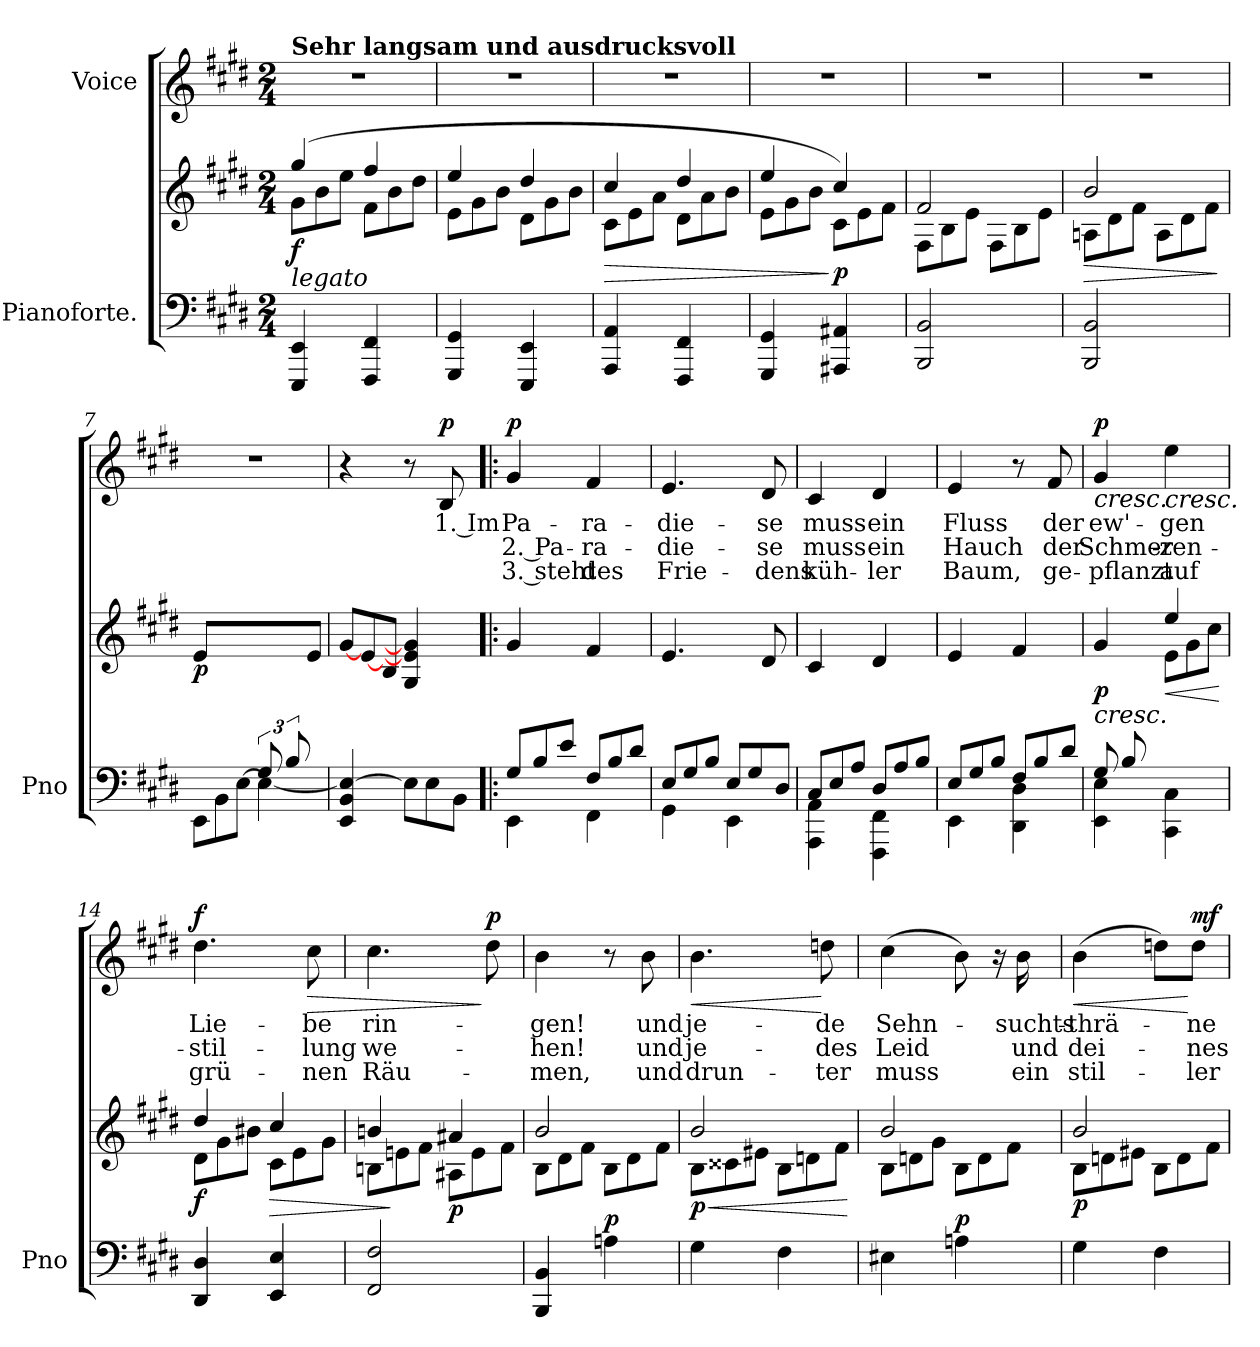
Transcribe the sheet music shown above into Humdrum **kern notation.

**kern	**kern	**dynam	**kern	**text	**text	**text	**dynam
*part2	*part2	*part2	*part1	*part1	*part1	*part1	*part1
*staff3	*staff2	*staff2/3	*staff1	*staff1	*staff1	*staff1	*staff1
*I"Pianoforte.	*	*	*I"Voice	*	*	*	*
*I'Pno	*	*	*	*	*	*	*
*clefF4	*clefG2	*	*clefG2	*	*	*	*
*k[f#c#g#d#]	*k[f#c#g#d#]	*	*k[f#c#g#d#]	*	*	*	*
*M2/4	*M2/4	*	*M2/4	*	*	*	*
=1	=1	=1	=1	=1	=1	=1	=1
*	*^	*	*	*	*	*	*
*	*	*Xtuplet	*	*	*	*	*	*
!	!	!	!	!LO:TX:a:B:t=Sehr langsam und ausdrucksvoll	!	!	!	!
!LO:TX:a:i:t=legato	!	!	!	!	!	!	!	!
!	!	!	!LO:DY:b	!	!	!	!	!
4EEE/ 4EE/	(4gg#/	12g#\L	f	2r	.	.	.	.
.	.	12b\	.	.	.	.	.	.
.	.	12ee\J	.	.	.	.	.	.
4FFF#/ 4FF#/	4ff#/	12f#\L	.	.	.	.	.	.
.	.	12b\	.	.	.	.	.	.
.	.	12dd#\J	.	.	.	.	.	.
=2	=2	=2	=2	=2	=2	=2	=2	=2
4GGG#/ 4GG#/	4ee/	12e\L	.	2r	.	.	.	.
.	.	12g#\	.	.	.	.	.	.
.	.	12b\J	.	.	.	.	.	.
4EEE/ 4EE/	4dd#/	12d#\L	.	.	.	.	.	.
.	.	12g#\	.	.	.	.	.	.
.	.	12b\J	.	.	.	.	.	.
=3	=3	=3	=3	=3	=3	=3	=3	=3
!	!	!	!LO:HP:b	!	!	!	!	!
4AAA/ 4AA/	4cc#/	12c#\L	>	2r	.	.	.	.
.	.	12e\	.	.	.	.	.	.
.	.	12a\J	.	.	.	.	.	.
4FFF#/ 4FF#/	4dd#/	12d#\L	.	.	.	.	.	.
.	.	12a\	.	.	.	.	.	.
.	.	12b\J	.	.	.	.	.	.
=4	=4	=4	=4	=4	=4	=4	=4	=4
4GGG#/ 4GG#/	4ee/	12e\L	.	2r	.	.	.	.
.	.	12g#\	.	.	.	.	.	.
.	.	12b\J	.	.	.	.	.	.
!	!	!	!LO:DY:n=1:b	!	!	!	!	!
4AAA#X/ 4AA#X/	4cc#/)	12c#\L	] p	.	.	.	.	.
.	.	12e\	.	.	.	.	.	.
.	.	12f#\J	.	.	.	.	.	.
=5	=5	=5	=5	=5	=5	=5	=5	=5
2BBB/ 2BB/	2f#/	12F#\L	.	2r	.	.	.	.
.	.	12B\	.	.	.	.	.	.
.	.	12e\J	.	.	.	.	.	.
.	.	12F#\L	.	.	.	.	.	.
.	.	12B\	.	.	.	.	.	.
.	.	12e\J	.	.	.	.	.	.
=6	=6	=6	=6	=6	=6	=6	=6	=6
!	!	!	!LO:HP:b	!	!	!	!	!
2BBB/ 2BB/	2b/	12An\L	>	2r	.	.	.	.
.	.	12d#\	.	.	.	.	.	.
.	.	12f#\J	.	.	.	.	.	.
.	.	12A\L	.	.	.	.	.	.
.	.	12d#\	.	.	.	.	.	.
.	.	12f#\J	.	.	.	.	.	.
*	*v	*v	*	*	*	*	*	*
.	.	]	.	.	.	.	.
!!LO:LB:g=z
=7	=7	=7	=7	=7	=7	=7	=7
*^	*	*	*	*	*	*	*
*	*Xtuplet	*	*	*	*	*	*	*
!	!	!	!LO:DY:b	!	!	!	!	!
4ryy	12EE\L	4e/	p	2r	.	.	.	.
.	12BB\	.	.	.	.	.	.	.
.	[12E\J	.	.	.	.	.	.	.
12G#/L	4E\_	6ryy	.	.	.	.	.	.
12B/	.	.	.	.	.	.	.	.
12ryy	.	12e/J	.	.	.	.	.	.
*v	*v	*	*	*	*	*	*	*
=8	=8	=8	=8	=8	=8	=8	=8
4EE/ 4BB/ 4E/_	[12g#/L	.	4r	.	.	.	.
.	[12e/	.	.	.	.	.	.
.	12B/J	.	.	.	.	.	.
12E\L]	4G#/ 4e/] 4g#/]	.	8r	.	.	.	.
12E\	.	.	.	.	.	.	.
!	!	!	!	!LO:LY:b	!	!	!LO:DY:a
.	.	.	8B/	1. Im	.	.	p
12BB\J	.	.	.	.	.	.	.
=9!|:	=9!|:	=9!|:	=9!|:	=9!|:	=9!|:	=9!|:	=9!|:
*^	*	*	*	*	*	*	*
!	!	!	!	!	!LO:LY:b	!LO:LY:b	!LO:LY:b	!LO:DY:a
12G#/L	4EE\	4g#/	.	4g#/	Pa-	2. Pa-	3. steht	p
12B/	.	.	.	.	.	.	.	.
12e/J	.	.	.	.	.	.	.	.
!	!	!	!	!	!LO:LY:b	!LO:LY:b	!LO:LY:b	!
12F#/L	4FF#\	4f#/	.	4f#/	-ra-	-ra-	des	.
12B/	.	.	.	.	.	.	.	.
12d#/J	.	.	.	.	.	.	.	.
=10	=10	=10	=10	=10	=10	=10	=10	=10
!	!	!	!	!	!LO:LY:b	!LO:LY:b	!LO:LY:b	!
12E/L	4GG#\	4.e/	.	4.e/	-die-	-die-	Frie-	.
12G#/	.	.	.	.	.	.	.	.
12B/J	.	.	.	.	.	.	.	.
12E/L	4EE\	.	.	.	.	.	.	.
12G#/	.	.	.	.	.	.	.	.
!	!	!	!	!	!LO:LY:b	!LO:LY:b	!LO:LY:b	!
.	.	8d#/	.	8d#/	-se	-se	-dens	.
12D#/J	.	.	.	.	.	.	.	.
=11	=11	=11	=11	=11	=11	=11	=11	=11
!	!	!	!	!	!LO:LY:b	!LO:LY:b	!LO:LY:b	!
12C#/L	4AAA\ 4AA\	4c#/	.	4c#/	muss	muss	küh-	.
12E/	.	.	.	.	.	.	.	.
12A/J	.	.	.	.	.	.	.	.
!	!	!	!	!	!LO:LY:b	!LO:LY:b	!LO:LY:b	!
12D#/L	4FFF#\ 4FF#\	4d#/	.	4d#/	ein	ein	-ler	.
12A/	.	.	.	.	.	.	.	.
12B/J	.	.	.	.	.	.	.	.
=12	=12	=12	=12	=12	=12	=12	=12	=12
!	!	!	!	!	!LO:LY:b	!LO:LY:b	!LO:LY:b	!
12E/L	4EE\	4e/	.	4e/	Fluss	Hauch	Baum,	.
12G#/	.	.	.	.	.	.	.	.
12B/J	.	.	.	.	.	.	.	.
12F#/L	4DD#\ 4D#\	4f#/	.	8r	.	.	.	.
12B/	.	.	.	.	.	.	.	.
!	!	!	!	!	!LO:LY:b	!LO:LY:b	!LO:LY:b	!
.	.	.	.	8f#/	der	der	ge-	.
12d#/J	.	.	.	.	.	.	.	.
!!LO:LB:g=z
=13	=13	=13	=13	=13	=13	=13	=13	=13
!	!	!	!LO:HP:b	!	!LO:LY:b	!LO:LY:b	!LO:LY:b	!LO:HP:b
*	*	*^	*	*	*	*	*	*
!	!	!	!	!LO:DY:n=1:b	!	!	!	!	!LO:DY:n=1:b
12G#/L	4EE\ 4E\	4g#/	6ryy	< p	4g#/	ew'-	Schmer-	pflanzt	< p
12B/	.	.	.	.	.	.	.	.	.
3ryy	.	.	12e\J	.	.	.	.	.	.
!	!	!	!	!LO:HP:b	!	!LO:LY:b	!LO:LY:b	!LO:LY:b	!LO:HP:b
.	4CC#\ 4C#\	4ee/	12e\L	<	4ee\	-gen	-zen-	auf	<
.	.	.	12g#\	.	.	.	.	.	.
.	.	.	12cc#\J	.	.	.	.	.	.
*v	*v	*	*	*	*	*	*	*	*
*	*v	*v	*	*	*	*	*	*
.	.	[	.	.	.	.	.
=14	=14	=14	=14	=14	=14	=14	=14
*	*^	*	*	*	*	*	*
!	!	!	!LO:DY:b	!	!LO:LY:b	!LO:LY:b	!LO:LY:b	!LO:DY:b
4DD#/ 4D#/	4dd#/	12d#\L	f	4.dd#\	Lie-	-stil-	grü-	f
.	.	12g#\	.	.	.	.	.	.
.	.	12b#X\J	.	.	.	.	.	.
!	!	!	!LO:HP:n=1:b	!	!	!	!	!
4EE/ 4E/	4cc#/	12c#\L	[ >	.	.	.	.	.
.	.	12e\	.	.	.	.	.	.
!	!	!	!	!	!LO:LY:b	!LO:LY:b	!LO:LY:b	!LO:HP:n=1:b
.	.	.	.	8cc#\	-be	-lung	-nen	[ [ >
.	.	12g#\J	.	.	.	.	.	.
=15	=15	=15	=15	=15	=15	=15	=15	=15
!	!	!	!	!	!LO:LY:b	!LO:LY:b	!LO:LY:b	!
2FF#/ 2F#/	4bn/	12Bn\L	.	4.cc#\	rin-	we-	Räu-	.
.	.	12en\	]	.	.	.	.	.
.	.	12f#\J	.	.	.	.	.	.
!	!	!	!LO:DY:b	!	!	!	!	!
.	4a#X/	12A#X\L	p	.	.	.	.	.
.	.	12e\	.	.	.	.	.	.
!	!	!	!	!	!	!	!	!LO:DY:n=1:b
.	.	.	.	8dd#\	.	.	.	] p
.	.	12f#\J	.	.	.	.	.	.
=16	=16	=16	=16	=16	=16	=16	=16	=16
!	!	!	!	!	!LO:LY:b	!LO:LY:b	!LO:LY:b	!
4BBB/ 4BB/	2b/	12B\L	.	4b\	-gen!	-hen!	-men,	.
.	.	12d#\	.	.	.	.	.	.
.	.	12f#\J	.	.	.	.	.	.
!	!	!	!LO:DY:a=2	!	!	!	!	!
4An\	.	12B\L	p	8r	.	.	.	.
.	.	12d#\	.	.	.	.	.	.
!	!	!	!	!	!LO:LY:b	!LO:LY:b	!LO:LY:b	!
.	.	.	.	8b\	und	und	und	.
.	.	12f#\J	.	.	.	.	.	.
=17	=17	=17	=17	=17	=17	=17	=17	=17
!	!	!	!LO:HP:b	!	!LO:LY:b	!LO:LY:b	!LO:LY:b	!LO:HP:b
!	!	!	!LO:DY:n=1:b	!	!	!	!	!
4G#\	2b/	12B\L	< p	4.b\	je-	je-	drun-	<
.	.	12c##X\	.	.	.	.	.	.
.	.	12e#X\J	.	.	.	.	.	.
4F#\	.	12B\L	.	.	.	.	.	.
.	.	12dn\	.	.	.	.	.	.
!	!	!	!	!	!LO:LY:b	!LO:LY:b	!LO:LY:b	!
.	.	.	.	8ddn\	-de	-des	-ter	[
.	.	12f#\J	.	.	.	.	.	.
*	*v	*v	*	*	*	*	*	*
.	.	[	.	.	.	.	.
=18	=18	=18	=18	=18	=18	=18	=18
*	*^	*	*	*	*	*	*
!	!	!	!	!	!LO:LY:b	!LO:LY:b	!LO:LY:b	!
4E#X\	2b/	12B\L	.	(4cc#\	Sehn-	Leid	muss	.
.	.	12dn\	.	.	.	.	.	.
.	.	12g#\J	.	.	.	.	.	.
!	!	!	!LO:DY:a=2	!	!	!	!	!
4An\	.	12B\L	p	8b\)	.	.	.	.
.	.	12d\	.	.	.	.	.	.
.	.	.	.	16r	.	.	.	.
.	.	12f#\J	.	.	.	.	.	.
!	!	!	!	!	!LO:LY:b	!LO:LY:b	!LO:LY:b	!
.	.	.	.	16b\	-suchts-	und	ein	.
!!LO:PB:g=z
=19	=19	=19	=19	=19	=19	=19	=19	=19
!	!	!	!LO:DY:b	!	!LO:LY:b	!LO:LY:b	!LO:LY:b	!LO:HP:b
4G#\	2b/	12B\L	p	(4b\	-thrä-	dei-	stil-	<
.	.	12dn\	.	.	.	.	.	.
.	.	12e#X\J	.	.	.	.	.	.
4F#\	.	12B\L	.	8ddn\L)	.	.	.	.
.	.	12d\	.	.	.	.	.	.
!	!	!	!	!	!LO:LY:b	!LO:LY:b	!LO:LY:b	!LO:DY:n=1:b
.	.	.	.	8dd\J	-ne	-nes	-ler	[ mf
.	.	12f#\J	.	.	.	.	.	.
*	*v	*v	*	*	*	*	*	*
=	=	=	=	=	=	=	=
*-	*-	*-	*-	*-	*-	*-	*-
